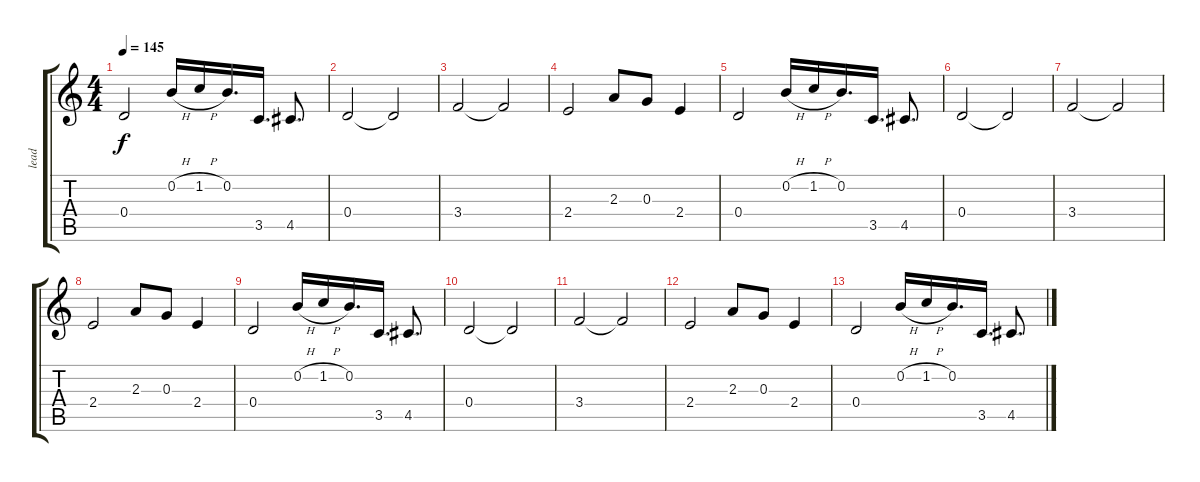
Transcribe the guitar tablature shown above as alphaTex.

\track ("lead" "lead") {instrument distortionguitar}
\staff {score tabs}
\tuning (E4 B3 G3 D3 A2 E2) {hide}
\ts (4 4)
\tempo 145
\clef g2
\ks c
0.4.2{dy f} 0.2{h}.16 1.2{h}.16 0.2.16{d} 3.5.16{d} 4.5.8{d} |
0.4.2 0.4{t}.2 |
3.4.2 3.4{t}.2 |
2.4.2 2.3.8 0.3.8 2.4.4 |
0.4.2 0.2{h}.16 1.2{h}.16 0.2.16{d} 3.5.16{d} 4.5.8{d} |
0.4.2 0.4{t}.2 |
3.4.2 3.4{t}.2 |
2.4.2 2.3.8 0.3.8 2.4.4 |
0.4.2 0.2{h}.16 1.2{h}.16 0.2.16{d} 3.5.16{d} 4.5.8{d} |
0.4.2 0.4{t}.2 |
3.4.2 3.4{t}.2 |
2.4.2 2.3.8 0.3.8 2.4.4 |
0.4.2 0.2{h}.16 1.2{h}.16 0.2.16{d} 3.5.16{d} 4.5.8{d}
